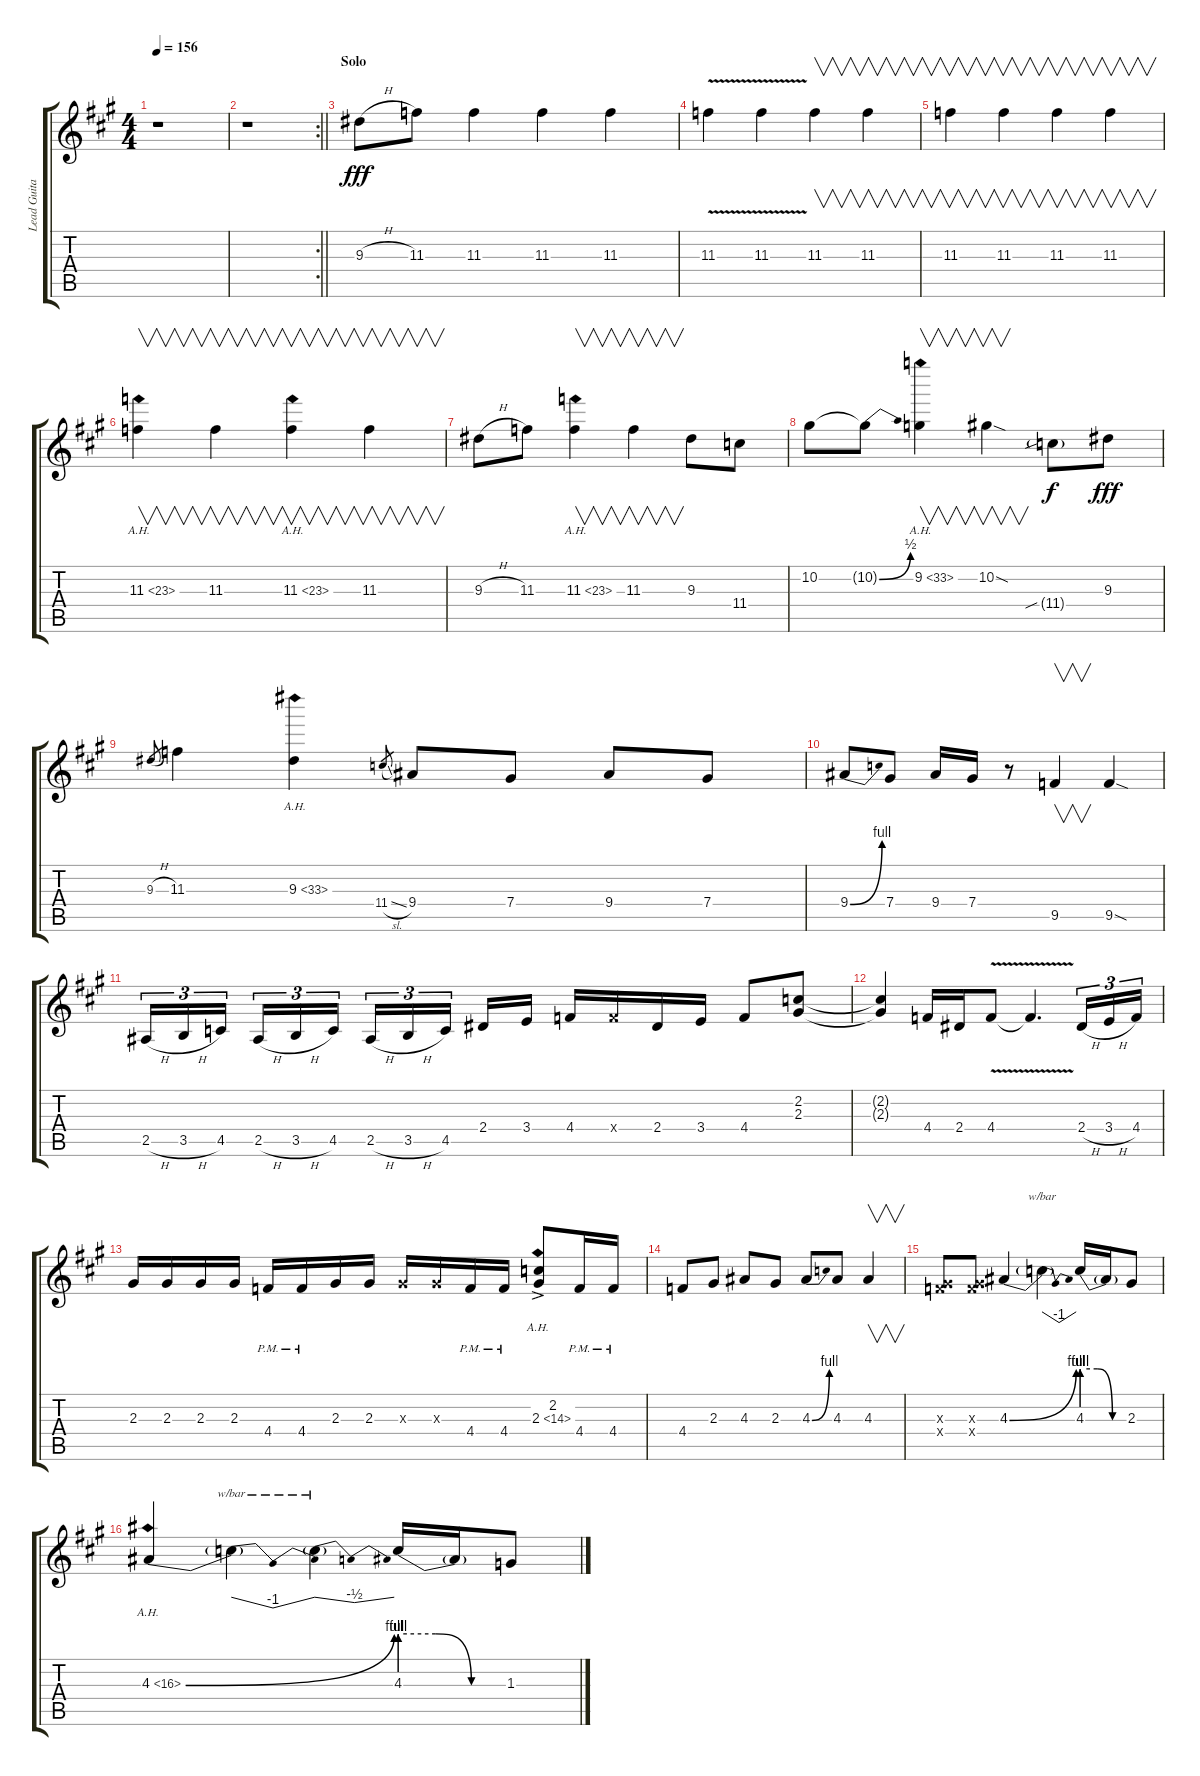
\track ("Lead Guitar" "Lead Guita") {instrument distortionguitar}
\staff {score tabs}
\tuning (Eb4 Bb3 Gb3 Db3 Ab2 Eb2) {hide}
\ts (4 4)
\tempo 156
\clef g2
\ks a
r.1{dy fff} |
\rc 2
\barLineRight lightlight
r.1 |
\section ("" "Solo")
9.3{h}.8 11.3.8 11.3.4 11.3.4 11.3.4 |
11.3{v}.4 11.3{v}.4 11.3.4{v} 11.3.4{v} |
11.3.4{v} 11.3.4{v} 11.3.4{v} 11.3.4{v} |
11.3{ah 12}.4{v} 11.3.4{v} 11.3{ah 12}.4{v} 11.3.4{v} |
9.3{h}.8 11.3.8 11.3{ah 12}.4{v} 11.3.4{v} 9.3.8 11.4.8 |
10.2.8 10.2{be (bend 0 0 60 2) t}.8 9.2{ah 24}.4{v} 10.2{sod}.4{v} 11.4{sib g}.8{dy f} 9.3.8{dy fff} |
9.3{h}.8{gr} 11.3.4 9.3{ah 24}.4 11.4{sl}.8{gr} 9.4.8 7.4.8 9.4.8 7.4.8 |
9.4{be (bend 0 0 60 4)}.8 7.4.8 9.4.16 7.4.16 r.8 9.5.4{v} 9.5{sod}.4 |
2.5{h}.16{tu (3 2)} 3.5{h}.16{tu (3 2)} 4.5.16{tu (3 2) beam splitsecondary} 2.5{h}.16{tu (3 2)} 3.5{h}.16{tu (3 2)} 4.5.16{tu (3 2)} 2.5{h}.16{tu (3 2)} 3.5{h}.16{tu (3 2)} 4.5.16{tu (3 2) beam splitsecondary} 2.4.16 3.4.16 4.4.16 4.4{x}.16 2.4.16 3.4.16 4.4.8 (2.2 2.3).8 |
(2.2{t} 2.3{t}).4 4.4.16 2.4.16 4.4{v}.8 4.4{v t}.4{d} 2.4{h}.16{tu (3 2)} 3.4{h}.16{tu (3 2)} 4.4.16{tu (3 2)} |
2.3.16 2.3.16 2.3.16 2.3.16 4.4{pm}.16 4.4{pm}.16 2.3.16 2.3.16 2.3{x}.16 2.3{x}.16 4.4{pm}.16 4.4{pm}.16 (2.2{ac} 2.3{ah 12 ac}).8 4.4{pm}.16 4.4{pm}.16 |
4.4.8 2.3.8 4.3.8 2.3.8 4.3{be (bend 0 0 60 4)}.8 4.3.8 4.3.4{v} |
(2.3{x} 4.4{x}).8 (2.3{x} 4.4{x}).8 4.3{be (bend 0 0 60 4)}.4 4.3{t}.4{tbe (dip default 0 0 30 -4 60 0)} 4.3{be (custom 0 4 20 4 40 0 60 0)}.16 4.3{t}.16 2.3.8 |
4.3{be (bend 0 0 60 4) ah 12}.4 4.3{t}.4{tbe (dip default 0 0 30 -4 60 0)} 4.3{t}.4{tbe (dip default 0 0 30 -2 60 0)} 4.3{be (custom 0 4 20 4 40 0 60 0)}.16 4.3{t}.16 1.3.8
